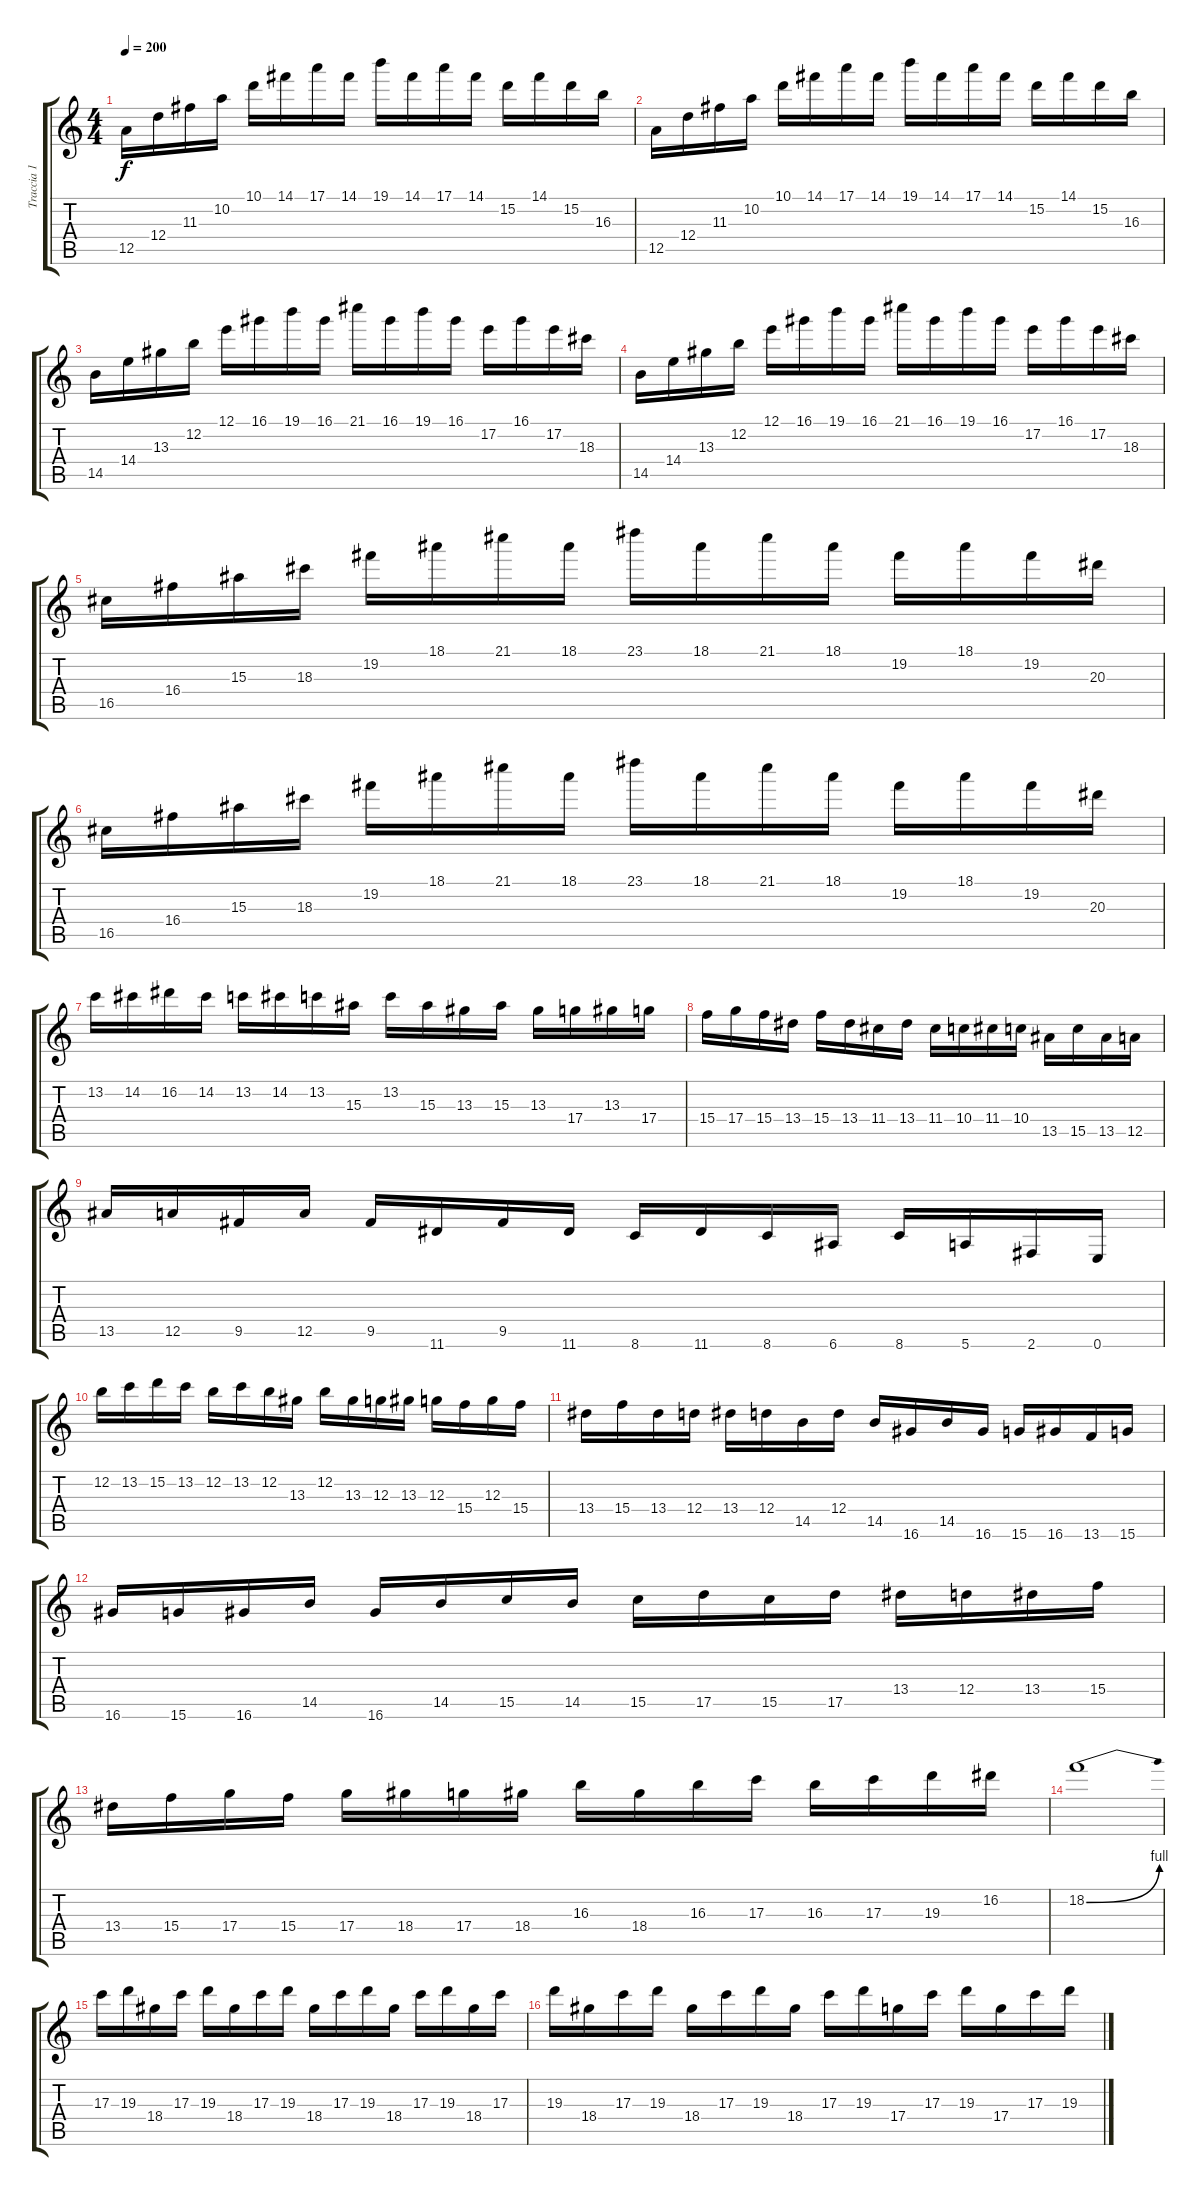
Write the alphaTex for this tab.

\track ("Traccia 1" "Traccia 1") {instrument overdrivenguitar}
\staff {score tabs}
\tuning (E4 B3 G3 D3 A2 E2) {hide}
\ts (4 4)
\tempo 200
\clef g2
\ks c
12.5.16{dy f} 12.4.16 11.3.16 10.2.16 10.1.16 14.1.16 17.1.16 14.1.16 19.1.16 14.1.16 17.1.16 14.1.16 15.2.16 14.1.16 15.2.16 16.3.16 |
12.5.16 12.4.16 11.3.16 10.2.16 10.1.16 14.1.16 17.1.16 14.1.16 19.1.16 14.1.16 17.1.16 14.1.16 15.2.16 14.1.16 15.2.16 16.3.16 |
14.5.16 14.4.16 13.3.16 12.2.16 12.1.16 16.1.16 19.1.16 16.1.16 21.1.16 16.1.16 19.1.16 16.1.16 17.2.16 16.1.16 17.2.16 18.3.16 |
14.5.16 14.4.16 13.3.16 12.2.16 12.1.16 16.1.16 19.1.16 16.1.16 21.1.16 16.1.16 19.1.16 16.1.16 17.2.16 16.1.16 17.2.16 18.3.16 |
16.5.16 16.4.16 15.3.16 18.3.16 19.2.16 18.1.16 21.1.16 18.1.16 23.1.16 18.1.16 21.1.16 18.1.16 19.2.16 18.1.16 19.2.16 20.3.16 |
16.5.16 16.4.16 15.3.16 18.3.16 19.2.16 18.1.16 21.1.16 18.1.16 23.1.16 18.1.16 21.1.16 18.1.16 19.2.16 18.1.16 19.2.16 20.3.16 |
13.2.16 14.2.16 16.2.16 14.2.16 13.2.16 14.2.16 13.2.16 15.3.16 13.2.16 15.3.16 13.3.16 15.3.16 13.3.16 17.4.16 13.3.16 17.4.16 |
15.4.16 17.4.16 15.4.16 13.4.16 15.4.16 13.4.16 11.4.16 13.4.16 11.4.16 10.4.16 11.4.16 10.4.16 13.5.16 15.5.16 13.5.16 12.5.16 |
13.5.16 12.5.16 9.5.16 12.5.16 9.5.16 11.6.16 9.5.16 11.6.16 8.6.16 11.6.16 8.6.16 6.6.16 8.6.16 5.6.16 2.6.16 0.6.16 |
12.2.16 13.2.16 15.2.16 13.2.16 12.2.16 13.2.16 12.2.16 13.3.16 12.2.16 13.3.16 12.3.16 13.3.16 12.3.16 15.4.16 12.3.16 15.4.16 |
13.4.16 15.4.16 13.4.16 12.4.16 13.4.16 12.4.16 14.5.16 12.4.16 14.5.16 16.6.16 14.5.16 16.6.16 15.6.16 16.6.16 13.6.16 15.6.16 |
16.6.16 15.6.16 16.6.16 14.5.16 16.6.16 14.5.16 15.5.16 14.5.16 15.5.16 17.5.16 15.5.16 17.5.16 13.4.16 12.4.16 13.4.16 15.4.16 |
13.4.16 15.4.16 17.4.16 15.4.16 17.4.16 18.4.16 17.4.16 18.4.16 16.3.16 18.4.16 16.3.16 17.3.16 16.3.16 17.3.16 19.3.16 16.2.16 |
18.2{be (bend 0 0 60 4)}.1 |
17.3.16 19.3.16 18.4.16 17.3.16 19.3.16 18.4.16 17.3.16 19.3.16 18.4.16 17.3.16 19.3.16 18.4.16 17.3.16 19.3.16 18.4.16 17.3.16 |
19.3.16 18.4.16 17.3.16 19.3.16 18.4.16 17.3.16 19.3.16 18.4.16 17.3.16 19.3.16 17.4.16 17.3.16 19.3.16 17.4.16 17.3.16 19.3.16
